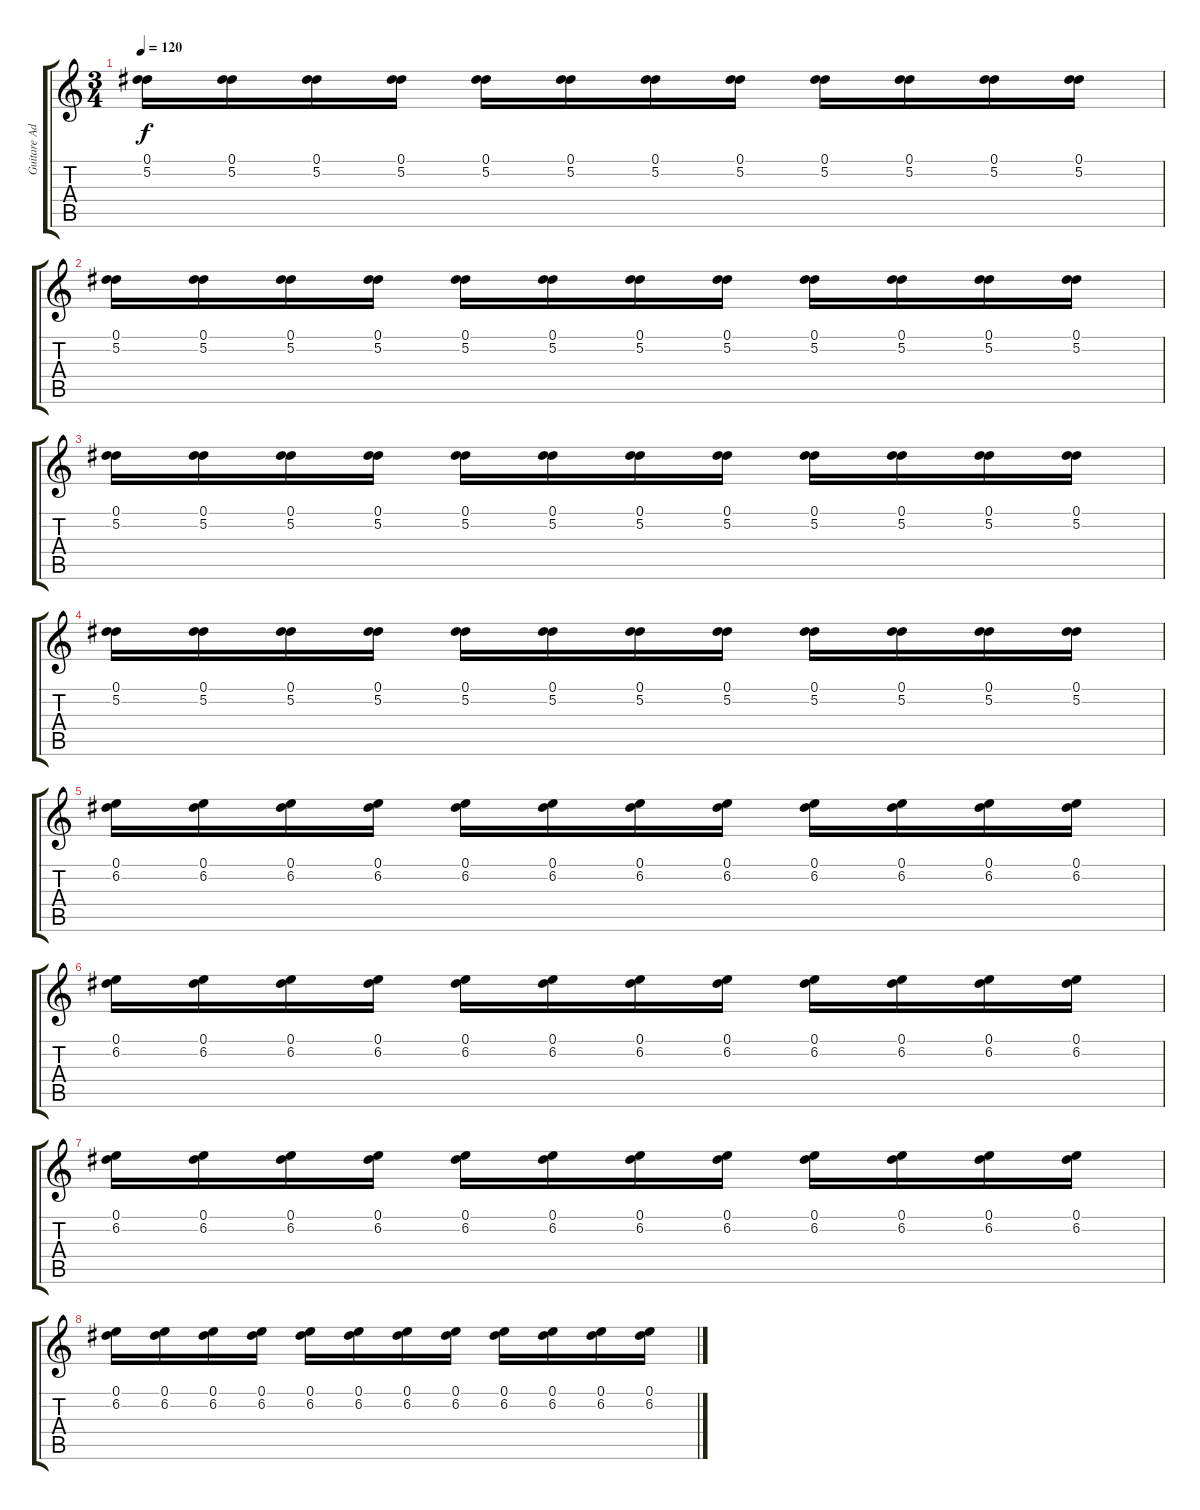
\track ("Guitare Additionnelle" "Guitare Ad") {instrument distortionguitar}
\staff {score tabs}
\tuning (Eb4 Bb3 Gb3 Db3 Ab2 Db2) {hide}
\ts (3 4)
\tempo 120
\clef g2
\ks c
(0.1 5.2).16{dy f} (0.1 5.2).16 (0.1 5.2).16 (0.1 5.2).16 (0.1 5.2).16 (0.1 5.2).16 (0.1 5.2).16 (0.1 5.2).16 (0.1 5.2).16 (0.1 5.2).16 (0.1 5.2).16 (0.1 5.2).16 |
(0.1 5.2).16 (0.1 5.2).16 (0.1 5.2).16 (0.1 5.2).16 (0.1 5.2).16 (0.1 5.2).16 (0.1 5.2).16 (0.1 5.2).16 (0.1 5.2).16 (0.1 5.2).16 (0.1 5.2).16 (0.1 5.2).16 |
(0.1 5.2).16 (0.1 5.2).16 (0.1 5.2).16 (0.1 5.2).16 (0.1 5.2).16 (0.1 5.2).16 (0.1 5.2).16 (0.1 5.2).16 (0.1 5.2).16 (0.1 5.2).16 (0.1 5.2).16 (0.1 5.2).16 |
(0.1 5.2).16 (0.1 5.2).16 (0.1 5.2).16 (0.1 5.2).16 (0.1 5.2).16 (0.1 5.2).16 (0.1 5.2).16 (0.1 5.2).16 (0.1 5.2).16 (0.1 5.2).16 (0.1 5.2).16 (0.1 5.2).16 |
(0.1 6.2).16 (0.1 6.2).16 (0.1 6.2).16 (0.1 6.2).16 (0.1 6.2).16 (0.1 6.2).16 (0.1 6.2).16 (0.1 6.2).16 (0.1 6.2).16 (0.1 6.2).16 (0.1 6.2).16 (0.1 6.2).16 |
(0.1 6.2).16 (0.1 6.2).16 (0.1 6.2).16 (0.1 6.2).16 (0.1 6.2).16 (0.1 6.2).16 (0.1 6.2).16 (0.1 6.2).16 (0.1 6.2).16 (0.1 6.2).16 (0.1 6.2).16 (0.1 6.2).16 |
(0.1 6.2).16 (0.1 6.2).16 (0.1 6.2).16 (0.1 6.2).16 (0.1 6.2).16 (0.1 6.2).16 (0.1 6.2).16 (0.1 6.2).16 (0.1 6.2).16 (0.1 6.2).16 (0.1 6.2).16 (0.1 6.2).16 |
(0.1 6.2).16 (0.1 6.2).16 (0.1 6.2).16 (0.1 6.2).16 (0.1 6.2).16 (0.1 6.2).16 (0.1 6.2).16 (0.1 6.2).16 (0.1 6.2).16 (0.1 6.2).16 (0.1 6.2).16 (0.1 6.2).16
